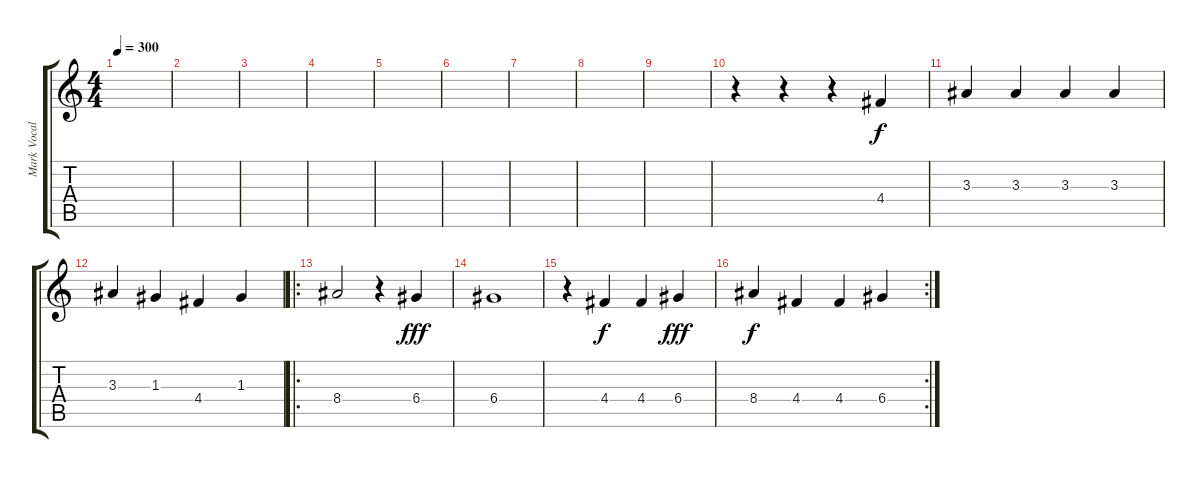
\track ("Mark Vocals" "Mark Vocal") {instrument overdrivenguitar}
\staff {score tabs}
\tuning (E4 B3 G3 D3 A2 E2) {hide}
\ts (4 4)
\tempo 300
\clef g2
\ks c
|
|
|
|
|
|
|
|
|
r.4 r.4 r.4 4.4.4{dy f} |
3.3.4 3.3.4 3.3.4 3.3.4 |
3.3.4 1.3.4 4.4.4 1.3.4 |
\ro
8.4.2 r.4 6.4.4{dy fff} |
6.4.1 |
r.4 4.4.4{dy f} 4.4.4 6.4.4{dy fff} |
\rc 2
8.4.4{dy f} 4.4.4 4.4.4 6.4.4
